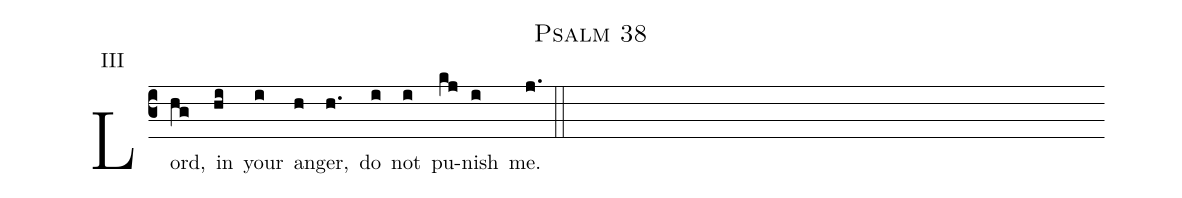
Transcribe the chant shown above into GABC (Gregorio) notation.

name: Psalm 38;
annotation: III;
%%
(c3)
Lord,(hg) in(hi) your(i) an(h)ger,(h.) do(i) not(i) pu(kj)nish(i) me.(j.) (::)
